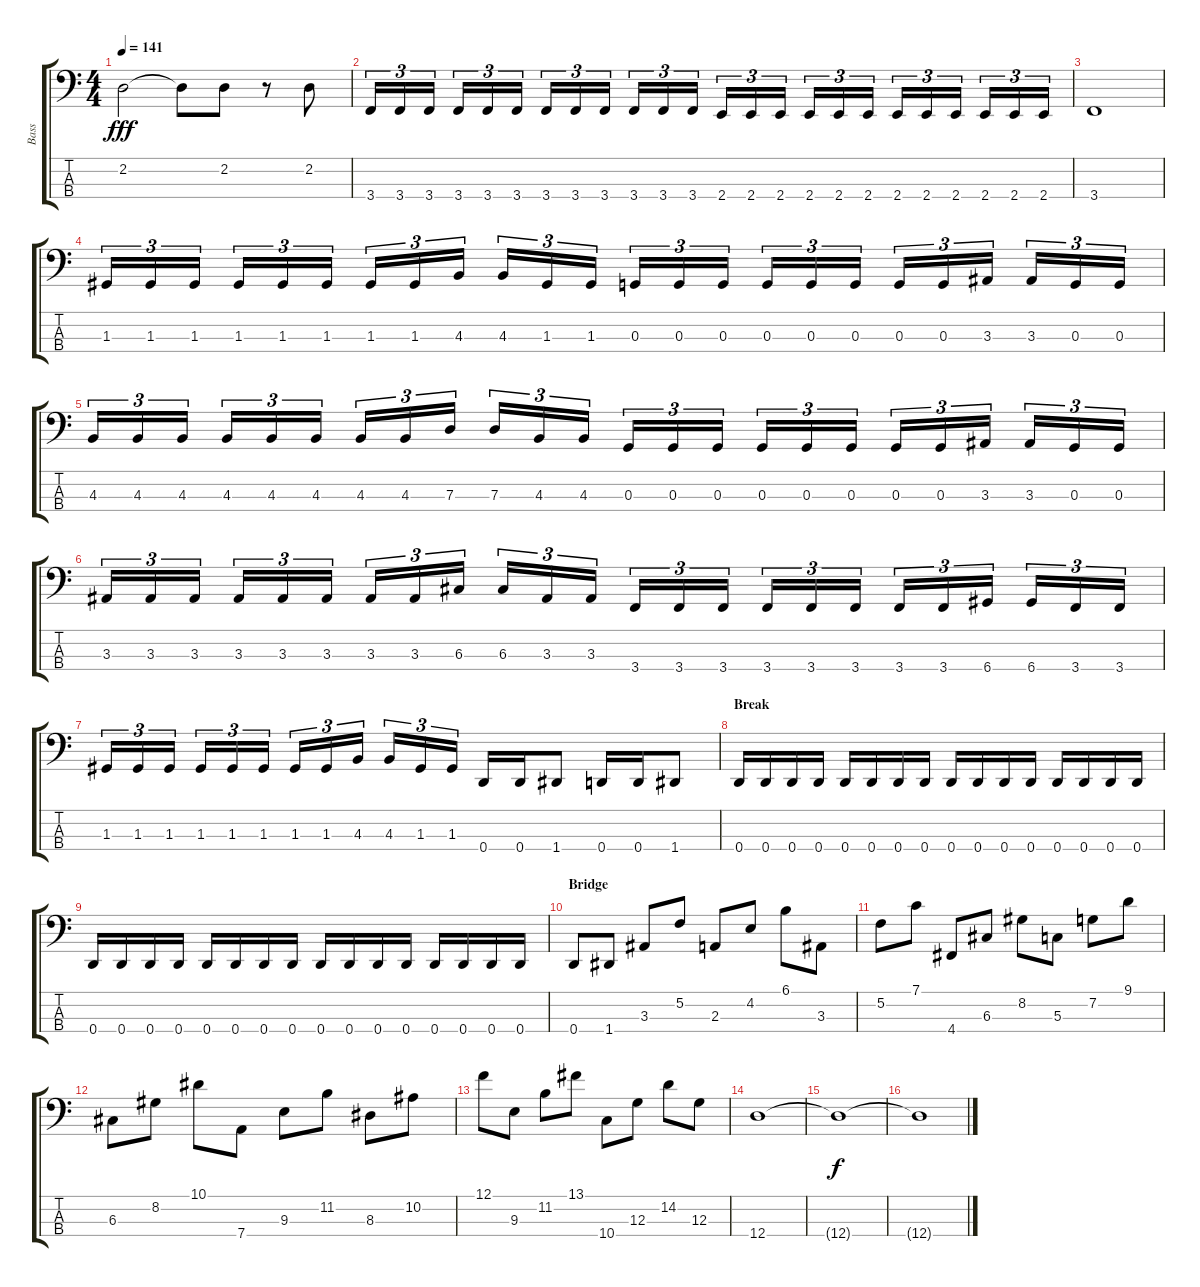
\track ("Bass" "Bass") {instrument electricbasspick}
\staff {score tabs}
\tuning (F2 C2 G1 D1) {hide}
\ts (4 4)
\tempo 141
\clef f4
\ks c
2.2.2{dy fff} 2.2{t}.8 2.2.8 r.8 2.2.8 |
3.4.16{tu (3 2)} 3.4.16{tu (3 2)} 3.4.16{tu (3 2)} 3.4.16{tu (3 2)} 3.4.16{tu (3 2)} 3.4.16{tu (3 2)} 3.4.16{tu (3 2)} 3.4.16{tu (3 2)} 3.4.16{tu (3 2)} 3.4.16{tu (3 2)} 3.4.16{tu (3 2)} 3.4.16{tu (3 2)} 2.4.16{tu (3 2)} 2.4.16{tu (3 2)} 2.4.16{tu (3 2)} 2.4.16{tu (3 2)} 2.4.16{tu (3 2)} 2.4.16{tu (3 2)} 2.4.16{tu (3 2)} 2.4.16{tu (3 2)} 2.4.16{tu (3 2)} 2.4.16{tu (3 2)} 2.4.16{tu (3 2)} 2.4.16{tu (3 2)} |
3.4.1 |
1.3.16{tu (3 2)} 1.3.16{tu (3 2)} 1.3.16{tu (3 2)} 1.3.16{tu (3 2)} 1.3.16{tu (3 2)} 1.3.16{tu (3 2)} 1.3.16{tu (3 2)} 1.3.16{tu (3 2)} 4.3.16{tu (3 2)} 4.3.16{tu (3 2)} 1.3.16{tu (3 2)} 1.3.16{tu (3 2)} 0.3.16{tu (3 2)} 0.3.16{tu (3 2)} 0.3.16{tu (3 2)} 0.3.16{tu (3 2)} 0.3.16{tu (3 2)} 0.3.16{tu (3 2)} 0.3.16{tu (3 2)} 0.3.16{tu (3 2)} 3.3.16{tu (3 2)} 3.3.16{tu (3 2)} 0.3.16{tu (3 2)} 0.3.16{tu (3 2)} |
4.3.16{tu (3 2)} 4.3.16{tu (3 2)} 4.3.16{tu (3 2)} 4.3.16{tu (3 2)} 4.3.16{tu (3 2)} 4.3.16{tu (3 2)} 4.3.16{tu (3 2)} 4.3.16{tu (3 2)} 7.3.16{tu (3 2)} 7.3.16{tu (3 2)} 4.3.16{tu (3 2)} 4.3.16{tu (3 2)} 0.3.16{tu (3 2)} 0.3.16{tu (3 2)} 0.3.16{tu (3 2)} 0.3.16{tu (3 2)} 0.3.16{tu (3 2)} 0.3.16{tu (3 2)} 0.3.16{tu (3 2)} 0.3.16{tu (3 2)} 3.3.16{tu (3 2)} 3.3.16{tu (3 2)} 0.3.16{tu (3 2)} 0.3.16{tu (3 2)} |
3.3.16{tu (3 2)} 3.3.16{tu (3 2)} 3.3.16{tu (3 2)} 3.3.16{tu (3 2)} 3.3.16{tu (3 2)} 3.3.16{tu (3 2)} 3.3.16{tu (3 2)} 3.3.16{tu (3 2)} 6.3.16{tu (3 2)} 6.3.16{tu (3 2)} 3.3.16{tu (3 2)} 3.3.16{tu (3 2)} 3.4.16{tu (3 2)} 3.4.16{tu (3 2)} 3.4.16{tu (3 2)} 3.4.16{tu (3 2)} 3.4.16{tu (3 2)} 3.4.16{tu (3 2)} 3.4.16{tu (3 2)} 3.4.16{tu (3 2)} 6.4.16{tu (3 2)} 6.4.16{tu (3 2)} 3.4.16{tu (3 2)} 3.4.16{tu (3 2)} |
1.3.16{tu (3 2)} 1.3.16{tu (3 2)} 1.3.16{tu (3 2)} 1.3.16{tu (3 2)} 1.3.16{tu (3 2)} 1.3.16{tu (3 2)} 1.3.16{tu (3 2)} 1.3.16{tu (3 2)} 4.3.16{tu (3 2)} 4.3.16{tu (3 2)} 1.3.16{tu (3 2)} 1.3.16{tu (3 2)} 0.4.16 0.4.16 1.4.8 0.4.16 0.4.16 1.4.8 |
\section ("" "Break")
0.4.16 0.4.16 0.4.16 0.4.16 0.4.16 0.4.16 0.4.16 0.4.16 0.4.16 0.4.16 0.4.16 0.4.16 0.4.16 0.4.16 0.4.16 0.4.16 |
0.4.16 0.4.16 0.4.16 0.4.16 0.4.16 0.4.16 0.4.16 0.4.16 0.4.16 0.4.16 0.4.16 0.4.16 0.4.16 0.4.16 0.4.16 0.4.16 |
\section ("" "Bridge")
0.4.8 1.4.8 3.3.8 5.2.8 2.3.8 4.2.8 6.1.8 3.3.8 |
5.2.8 7.1.8 4.4.8 6.3.8 8.2.8 5.3.8 7.2.8 9.1.8 |
6.3.8 8.2.8 10.1.8 7.4.8 9.3.8 11.2.8 8.3.8 10.2.8 |
12.1.8 9.3.8 11.2.8 13.1.8 10.4.8 12.3.8 14.2.8 12.3.8 |
12.4.1 |
12.4{t}.1{dy f} |
12.4{t}.1
